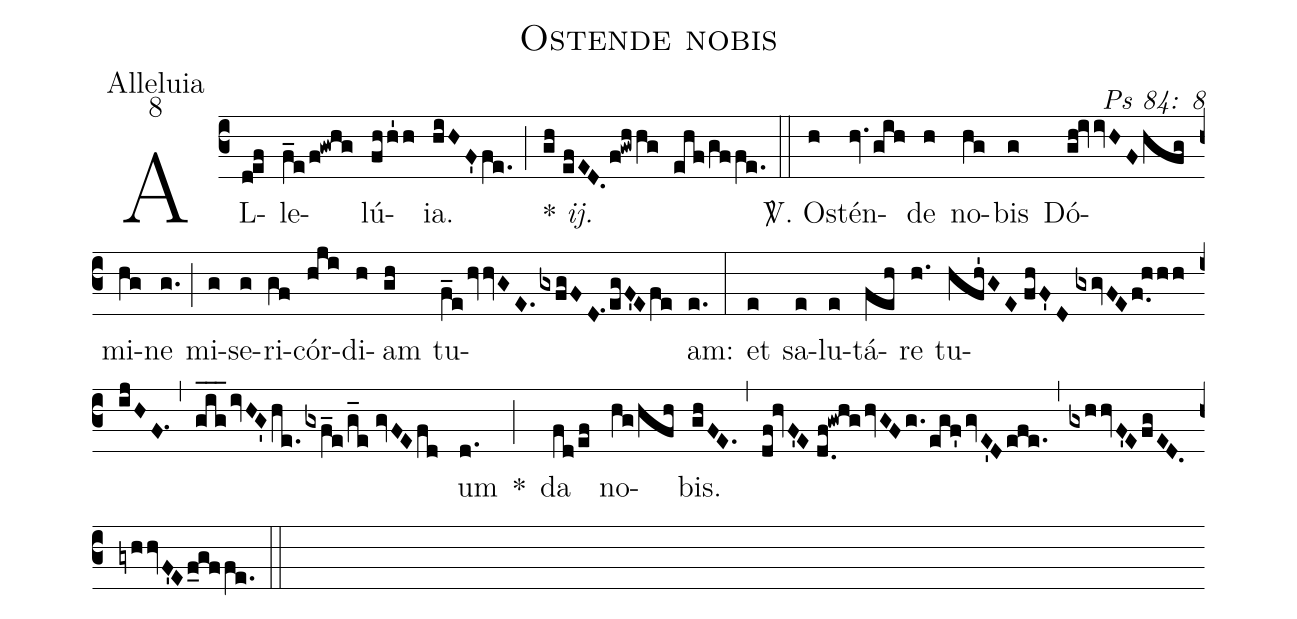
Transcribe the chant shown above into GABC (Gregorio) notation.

name: Ostende nobis;
office-part: Alleluia;
mode: 8;
commentary: Ps 84: 8;
%%
(c3) AL(def)le(f_e/f!gwhg)lú(fhh'1h)ia.(hiHF'fe.) (;) {*}~<i>ij.</i>(gh//efED.f!gwhhg ehf/gffe.) (::)
<sp>V/</sp>. Os(h)tén(hv.gih)de(h) no(hg)bis(g) Dó(gh!ivvHFhfg)mi(hg)ne(g.) (;) mi(g)se(g)ri(gf)cór(hji)di(h)am(gh) tu(f_ehvvGE.gxfgFD.1egF'Efe)am:(e.) (:)
et(e) sa(e)lu(e)tá(feh)re(h.) tu(hfh'GE//fhF'D//gxgvFEf.0/[-1.85]hhh/ijHF.1)(,)(g_i_g_ivHG'he.gxf_e/g_e//gvFEfd)um(d.) *(;)
da(fd/ef) no(hg/hfh)bis.(ghFE.) (,) (df!hvF'E//d.0f!gwhghvGFg./egf'gvE'Defe.) (,) (gxhhvF'EfgED.gyhhvF'Ef_gffe.) (::)
